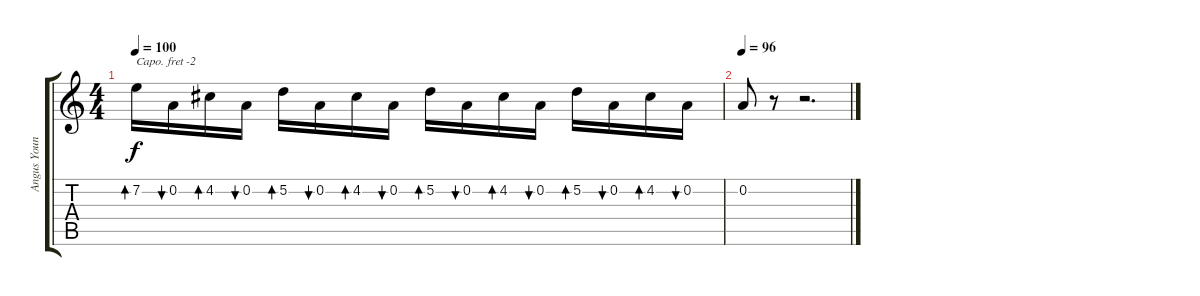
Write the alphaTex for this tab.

\track ("Angus Young - Lead Guitar" "Angus Youn") {instrument distortionguitar}
\staff {score tabs}
\capo -2
\tuning (E4 B3 G3 D3 A2 E2) {hide}
\ts (4 4)
\tempo 100
\clef g2
\ks c
7.2.16{bd 120 dy f} 0.2.16{bu 120} 4.2.16{bd 120} 0.2.16{bu 120} 5.2.16{bd 120} 0.2.16{bu 120} 4.2.16{bd 120} 0.2.16{bu 120} 5.2.16{bd 120} 0.2.16{bu 120} 4.2.16{bd 120} 0.2.16{bu 120} 5.2.16{bd 120} 0.2.16{bu 120} 4.2.16{bd 120} 0.2.16{bu 120} |
\tempo 96
0.2.8 r.8 r.2{d}
